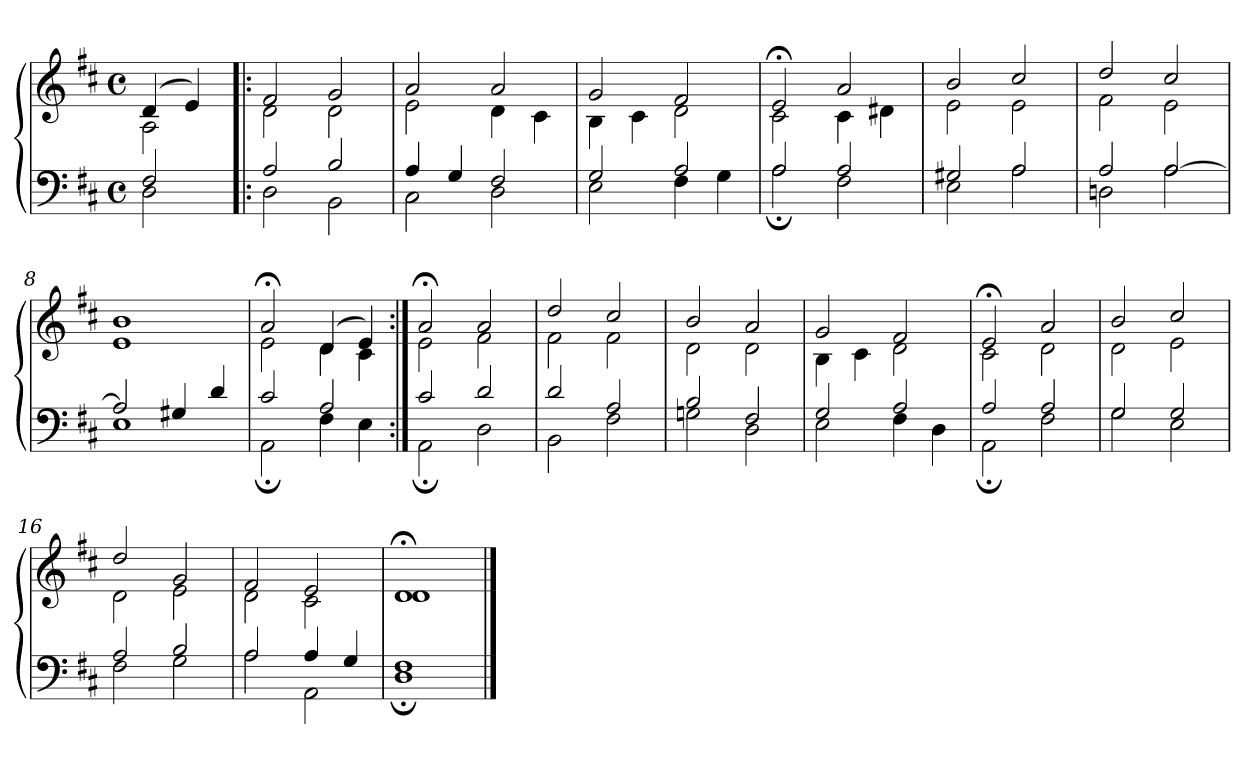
**kern	**kern
*part1	*part1
*staff2	*staff1
*clefF4	*clefG2
*k[f#c#]	*k[f#c#]
*M4/4	*M4/4
*met(c)	*met(c)
=1	=1
*^	*^
2F#	2D	(4d	2A
.	.	4e)	.
=2!|:	=2!|:	=2!|:	=2!|:
2A	2D	2f#	2d
2B	2BB	2g	2d
=3	=3	=3	=3
4A	2C#	2a	2e
4G	.	.	.
2F#	2D	2a	4d
.	.	.	4c#
=4	=4	=4	=4
2G	2E	2g	4B
.	.	.	4c#
2A	4F#	2f#	2d
.	4G	.	.
=5	=5	=5	=5
2A	2A;	2e;<	2c#
2A	2F#	2a	4c#
.	.	.	4d#X
=6	=6	=6	=6
2G#X	2E	2b	2e
2A	2A	2cc#	2e
=7	=7	=7	=7
2A	2Dn	2dd	2f#
[2A	2A	2cc#	2e
=8	=8	=8	=8
2A]	1E	1b	1e
4G#X	.	.	.
4d	.	.	.
!!LO:LB:g=z	!!
=9	=9	=9	=9
2c#	2AA;	2a;<	2e
2A	4F#	(4d	4d
.	4E	4e)	4c#
=10:|!	=10:|!	=10:|!	=10:|!
2c#	2AA;	2a;<	2e
2d	2D	2a	2f#
=11	=11	=11	=11
2d	2BB	2dd	2f#
2A	2F#	2cc#	2f#
=12	=12	=12	=12
2B	2Gn	2b	2d
2F#	2D	2a	2d
=13	=13	=13	=13
2G	2E	2g	4B
.	.	.	4c#
2A	4F#	2f#	2d
.	4D	.	.
=14	=14	=14	=14
2A	2AA;	2e;<	2c#
2A	2F#	2a	2d
=15	=15	=15	=15
2G	2G	2b	2d
2G	2E	2cc#	2e
=16	=16	=16	=16
2A	2F#	2dd	2d
2B	2G	2g	2e
=17	=17	=17	=17
2A	2A	2f#	2d
4A	2AA	2e	2c#
4G	.	.	.
=18	=18	=18	=18
1F#	1D;	1d;<	1d
*v	*v	*	*
*	*v	*v
==	==
*-	*-
